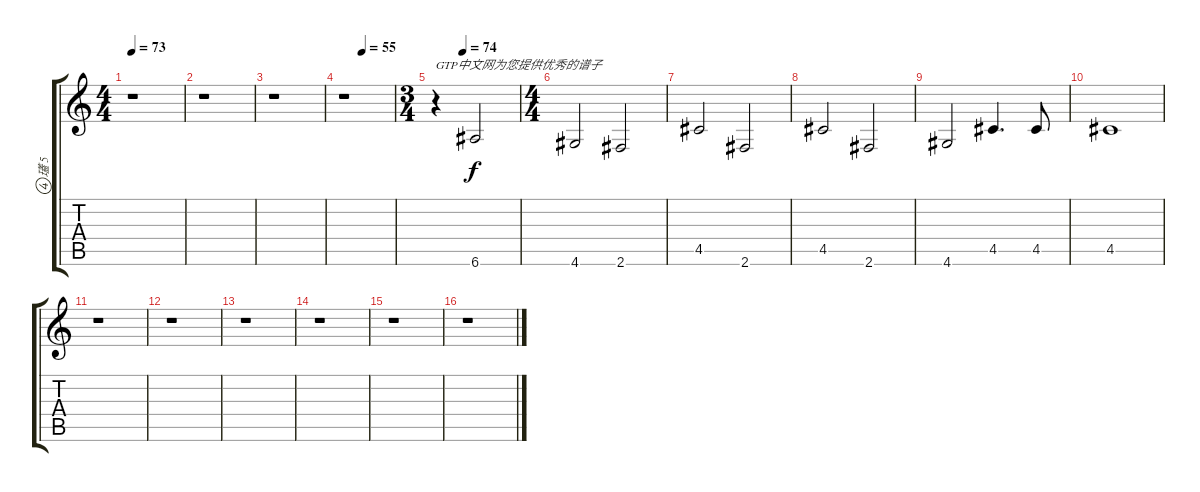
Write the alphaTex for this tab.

\track ("瓂 5" "瓂 5") {instrument fretlessbass}
\staff {score tabs}
\tuning (E4 B3 G3 D3 A2 E2) {hide}
\ts (4 4)
\tempo 73
\clef g2
\ks c
r.1{dy f instrument fretlessbass} |
r.1 |
r.1 |
\tempo (55 0.375)
r.1 |
\ts (3 4)
\tempo (74 0.3333333333333333)
r.4{txt "GTP中文网为您提供优秀的谱子"} 6.6.2 |
\ts (4 4)
4.6.2 2.6.2 |
4.5.2 2.6.2 |
4.5.2 2.6.2 |
4.6.2 4.5.4{d} 4.5.8 |
4.5.1 |
r.1 |
r.1 |
r.1 |
r.1 |
r.1 |
r.1
